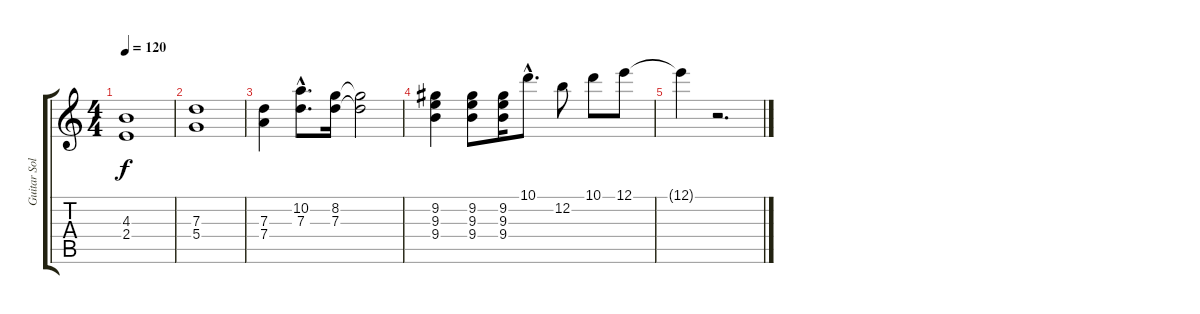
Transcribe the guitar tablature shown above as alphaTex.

\track ("Guitar Solo" "Guitar Sol") {instrument distortionguitar}
\staff {score tabs}
\tuning (E4 B3 G3 D3 A2 E2) {hide}
\ts (4 4)
\tempo 120
\clef g2
\ks c
(4.3 2.4).1{dy f} |
(7.3 5.4).1 |
(7.3 7.4).4 (10.2{hac} 7.3{hac}).8{d} (8.2 7.3).16 (8.2{t} 7.3{t}).2 |
(9.2 9.3 9.4).4 (9.2 9.3 9.4).8 (9.2 9.3 9.4).16 10.1{hac}.8{d} 12.2.8 10.1.8 12.1.8 |
12.1{t}.4 r.2{d}
